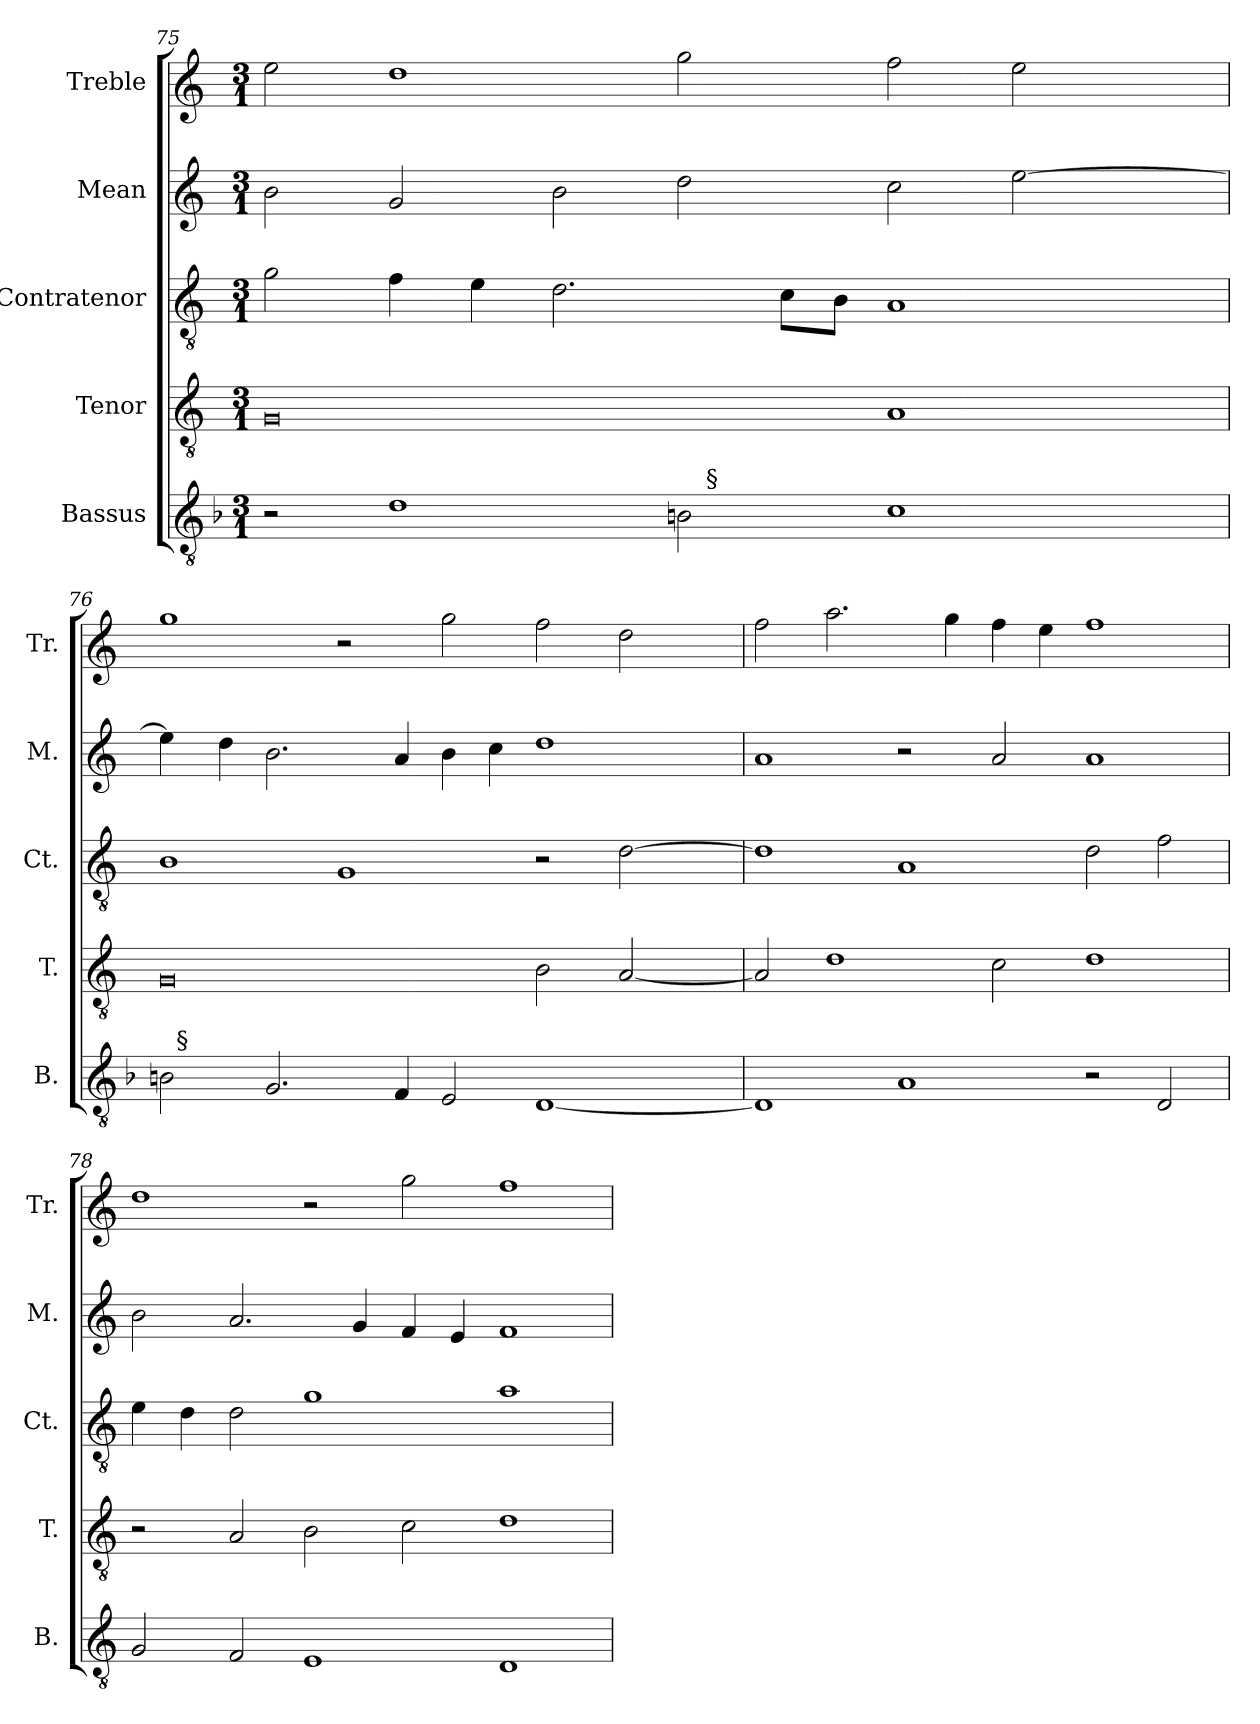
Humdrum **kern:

**kern	**kern	**kern	**kern	**kern
*part5	*part4	*part3	*part2	*part1
*staff5	*staff4	*staff3	*staff2	*staff1
*I"Bassus	*I"Tenor	*I"Contratenor	*I"Mean	*I"Treble
*I'B.	*I'T.	*I'Ct.	*I'M.	*I'Tr.
!!LO:LB:g=z
*clefGv2	*clefGv2	*clefGv2	*clefG2	*clefG2
*ITrd7c12	*ITrd7c12	*ITrd7c12	*	*
*k[b-]	*k[]	*k[]	*k[]	*k[]
*F:	*	*C:	*C:	*C:
*M3/1	*M3/1	*M3/1	*M3/1	*M3/1
=75	=75	=75	=75	=75
*^	*	*	*	*
2r	1ryy	0GGi	2Gi\	2bi\	2eei\
1Di	.	.	4Fi\	2gi/	1ddi
.	.	.	4Ei\	.	.
.	2ryy	.	2.Di\	2bi\	.
2BBni\	32ryy	.	.	2ddi\	2ggi\
.	256ryy	.	.	.	.
!	!LO:TX:a:t=§	!	!	!	!
.	1ryy	.	.	.	.
.	.	.	8Ci\L	.	.
.	.	.	8BBi\J	.	.
1Ci	.	1AAi	1AAi	2cci\	2ffi\
.	.	.	.	[>2eei\	2eei\
.	4ryy	.	.	.	.
.	8ryy	.	.	.	.
.	16ryy	.	.	.	.
.	64..ryy	.	.	.	.
=76`	=76`	=76`	=76`	=76`	=76`
2BBni\	32ryy	0GGi	1BBi	4eei\]	1ggi
.	256ryy	.	.	.	.
!	!LO:TX:a:t=§	!	!	!	!
.	1ryy	.	.	.	.
.	.	.	.	4ddi\	.
2.GGi/	.	.	.	2.bi\	.
.	.	.	1GGi	.	2r
.	1ryy	.	.	.	.
4FFi/	.	.	.	4ai/	.
2EEi/	.	.	.	4bi\	2ggi\
.	.	.	.	4cci\	.
[<1DDi	.	2BBi\	2r	1ddi	2ffi\
.	2ryy	.	.	.	.
.	.	[<2AAi/	[>2Di\	.	2ddi\
.	4ryy	.	.	.	.
.	8ryy	.	.	.	.
.	16ryy	.	.	.	.
.	64..ryy	.	.	.	.
*v	*v	*	*	*	*
=77`	=77`	=77`	=77`	=77`
1DDi]	2AAi/]	1Di]	1ai	2ffi\
.	1Di	.	.	2.aai\
1AAi	.	1AAi	2r	.
.	.	.	.	4ggi\
.	2Ci\	.	2ai/	4ffi\
.	.	.	.	4eei\
2r	1Di	2Di\	1ai	1ffi
*k[]	*	*	*	*
2DDi/	.	2Fi\	.	.
!!LO:PB:g=z
=78`	=78`	=78`	=78`	=78`
2GGi/	2r	4Ei\	2bi\	1ddi
.	.	4Di\	.	.
2FFi/	2AAi/	2Di\	2.ai/	.
1EEi	2BBi\	1Gi	.	2r
.	.	.	4gi/	.
.	2Ci\	.	4fi/	2ggi\
.	.	.	4ei/	.
1DDi	1Di	1Ai	1fi	1ffi
=`	=`	=`	=`	=`
*-	*-	*-	*-	*-
